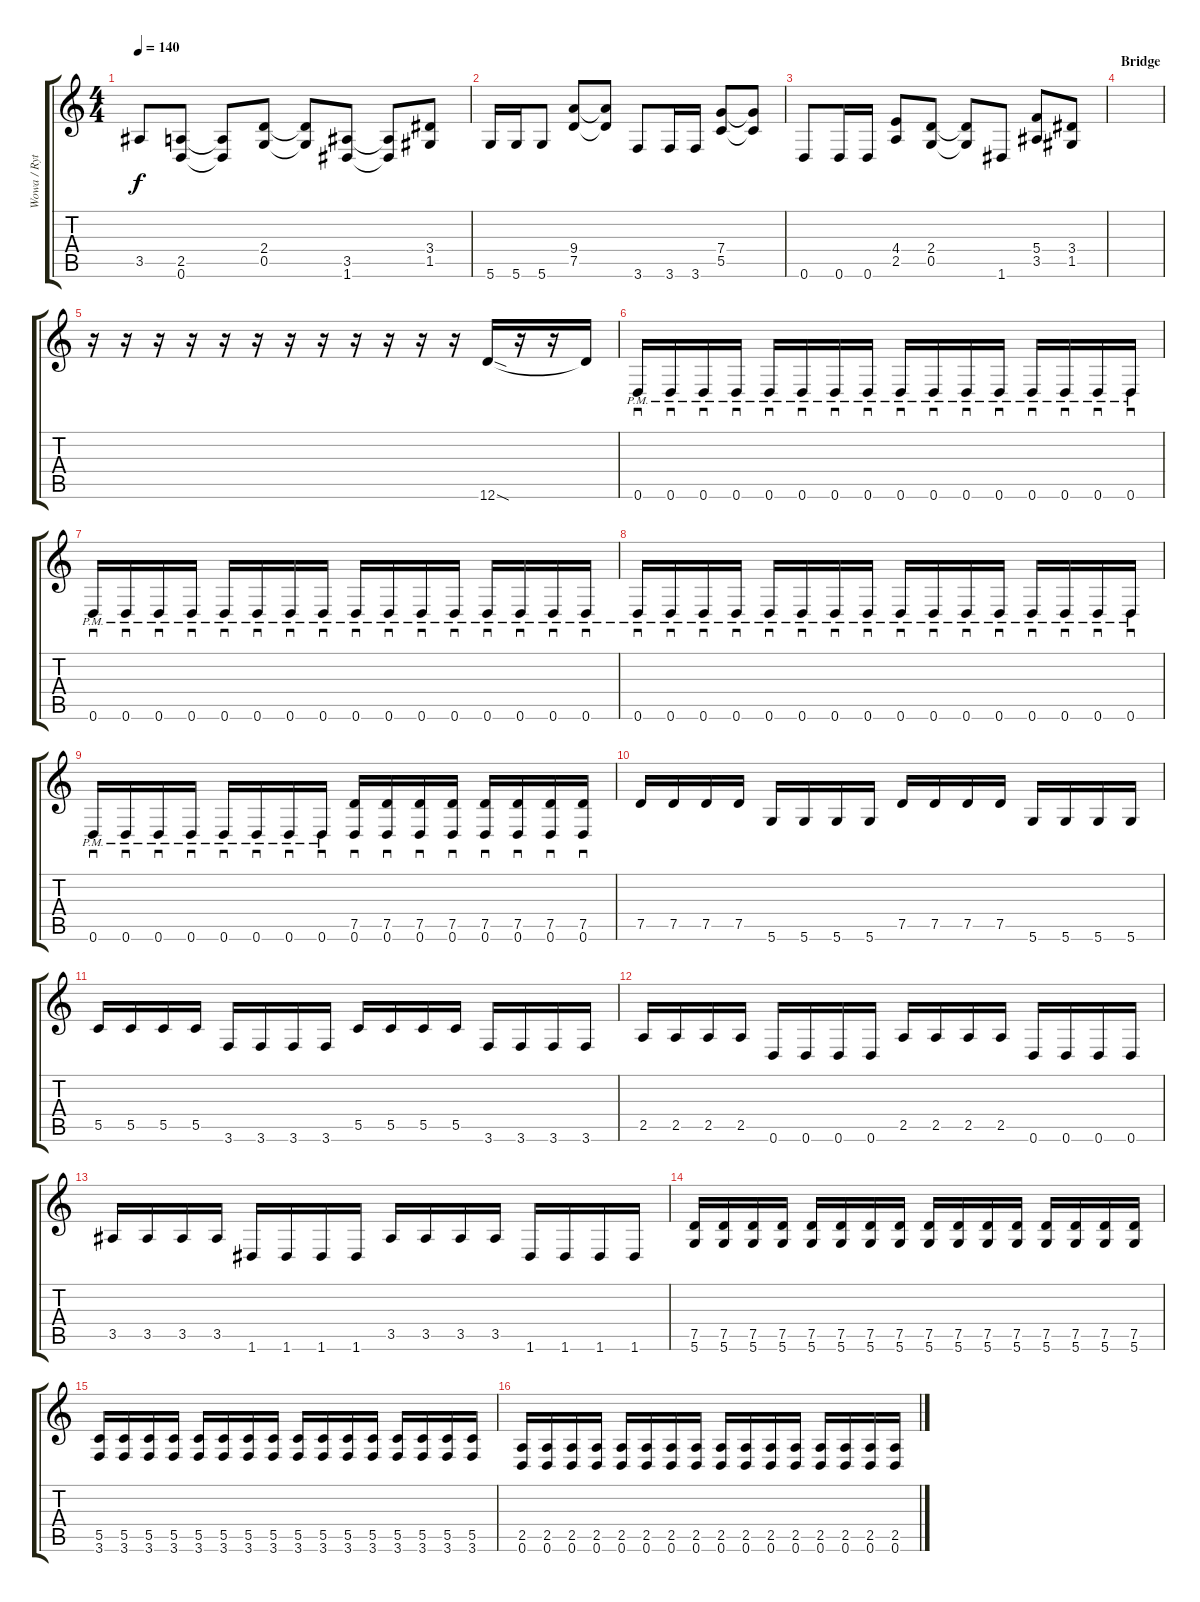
\track ("Wowa / Rythm Guitar" "Wowa / Ryt") {instrument distortionguitar}
\staff {score tabs}
\tuning (D4 A3 F3 C3 G2 D2) {hide}
\ts (4 4)
\tempo 140
\clef g2
\ks c
3.5{t}.8{dy f} (2.5 0.6).8 (2.5{t} 0.6{t}).8 (2.4 0.5).8 (2.4{t} 0.5{t}).8 (3.5 1.6).8 (3.5{t} 1.6{t}).8 (3.4 1.5).8 |
5.6.16 5.6.16 5.6.8 (9.4 7.5).8 (9.4{t} 7.5{t}).8 3.6.8 3.6.16 3.6.16 (7.4 5.5).8 (7.4{t} 5.5{t}).8 |
0.6.8 0.6.16 0.6.16 (4.4 2.5).8 (2.4 0.5).8 (2.4{t} 0.5{t}).8 1.6.8 (5.4 3.5).8 (3.4 1.5).8 |
\section ("" "Bridge")
|
r.16 r.16 r.16 r.16 r.16 r.16 r.16 r.16 r.16 r.16 r.16 r.16 12.6{sod}.16 r.16 r.16 12.6{t}.16 |
0.6{pm}.16{sd} 0.6{pm}.16{sd} 0.6{pm}.16{sd} 0.6{pm}.16{sd} 0.6{pm}.16{sd} 0.6{pm}.16{sd} 0.6{pm}.16{sd} 0.6{pm}.16{sd} 0.6{pm}.16{sd} 0.6{pm}.16{sd} 0.6{pm}.16{sd} 0.6{pm}.16{sd} 0.6{pm}.16{sd} 0.6{pm}.16{sd} 0.6{pm}.16{sd} 0.6{pm}.16{sd} |
0.6{pm}.16{sd} 0.6{pm}.16{sd} 0.6{pm}.16{sd} 0.6{pm}.16{sd} 0.6{pm}.16{sd} 0.6{pm}.16{sd} 0.6{pm}.16{sd} 0.6{pm}.16{sd} 0.6{pm}.16{sd} 0.6{pm}.16{sd} 0.6{pm}.16{sd} 0.6{pm}.16{sd} 0.6{pm}.16{sd} 0.6{pm}.16{sd} 0.6{pm}.16{sd} 0.6{pm}.16{sd} |
0.6{pm}.16{sd} 0.6{pm}.16{sd} 0.6{pm}.16{sd} 0.6{pm}.16{sd} 0.6{pm}.16{sd} 0.6{pm}.16{sd} 0.6{pm}.16{sd} 0.6{pm}.16{sd} 0.6{pm}.16{sd} 0.6{pm}.16{sd} 0.6{pm}.16{sd} 0.6{pm}.16{sd} 0.6{pm}.16{sd} 0.6{pm}.16{sd} 0.6{pm}.16{sd} 0.6{pm}.16{sd} |
0.6{pm}.16{sd} 0.6{pm}.16{sd} 0.6{pm}.16{sd} 0.6{pm}.16{sd} 0.6{pm}.16{sd} 0.6{pm}.16{sd} 0.6{pm}.16{sd} 0.6{pm}.16{sd} (7.5 0.6).16{sd} (7.5 0.6).16{sd} (7.5 0.6).16{sd} (7.5 0.6).16{sd} (7.5 0.6).16{sd} (7.5 0.6).16{sd} (7.5 0.6).16{sd} (7.5 0.6).16{sd} |
7.5.16 7.5.16 7.5.16 7.5.16 5.6.16 5.6.16 5.6.16 5.6.16 7.5.16 7.5.16 7.5.16 7.5.16 5.6.16 5.6.16 5.6.16 5.6.16 |
5.5.16 5.5.16 5.5.16 5.5.16 3.6.16 3.6.16 3.6.16 3.6.16 5.5.16 5.5.16 5.5.16 5.5.16 3.6.16 3.6.16 3.6.16 3.6.16 |
2.5.16 2.5.16 2.5.16 2.5.16 0.6.16 0.6.16 0.6.16 0.6.16 2.5.16 2.5.16 2.5.16 2.5.16 0.6.16 0.6.16 0.6.16 0.6.16 |
3.5.16 3.5.16 3.5.16 3.5.16 1.6.16 1.6.16 1.6.16 1.6.16 3.5.16 3.5.16 3.5.16 3.5.16 1.6.16 1.6.16 1.6.16 1.6.16 |
(7.5 5.6).16 (7.5 5.6).16 (7.5 5.6).16 (7.5 5.6).16 (7.5 5.6).16 (7.5 5.6).16 (7.5 5.6).16 (7.5 5.6).16 (7.5 5.6).16 (7.5 5.6).16 (7.5 5.6).16 (7.5 5.6).16 (7.5 5.6).16 (7.5 5.6).16 (7.5 5.6).16 (7.5 5.6).16 |
(5.5 3.6).16 (5.5 3.6).16 (5.5 3.6).16 (5.5 3.6).16 (5.5 3.6).16 (5.5 3.6).16 (5.5 3.6).16 (5.5 3.6).16 (5.5 3.6).16 (5.5 3.6).16 (5.5 3.6).16 (5.5 3.6).16 (5.5 3.6).16 (5.5 3.6).16 (5.5 3.6).16 (5.5 3.6).16 |
(2.5 0.6).16 (2.5 0.6).16 (2.5 0.6).16 (2.5 0.6).16 (2.5 0.6).16 (2.5 0.6).16 (2.5 0.6).16 (2.5 0.6).16 (2.5 0.6).16 (2.5 0.6).16 (2.5 0.6).16 (2.5 0.6).16 (2.5 0.6).16 (2.5 0.6).16 (2.5 0.6).16 (2.5 0.6).16
